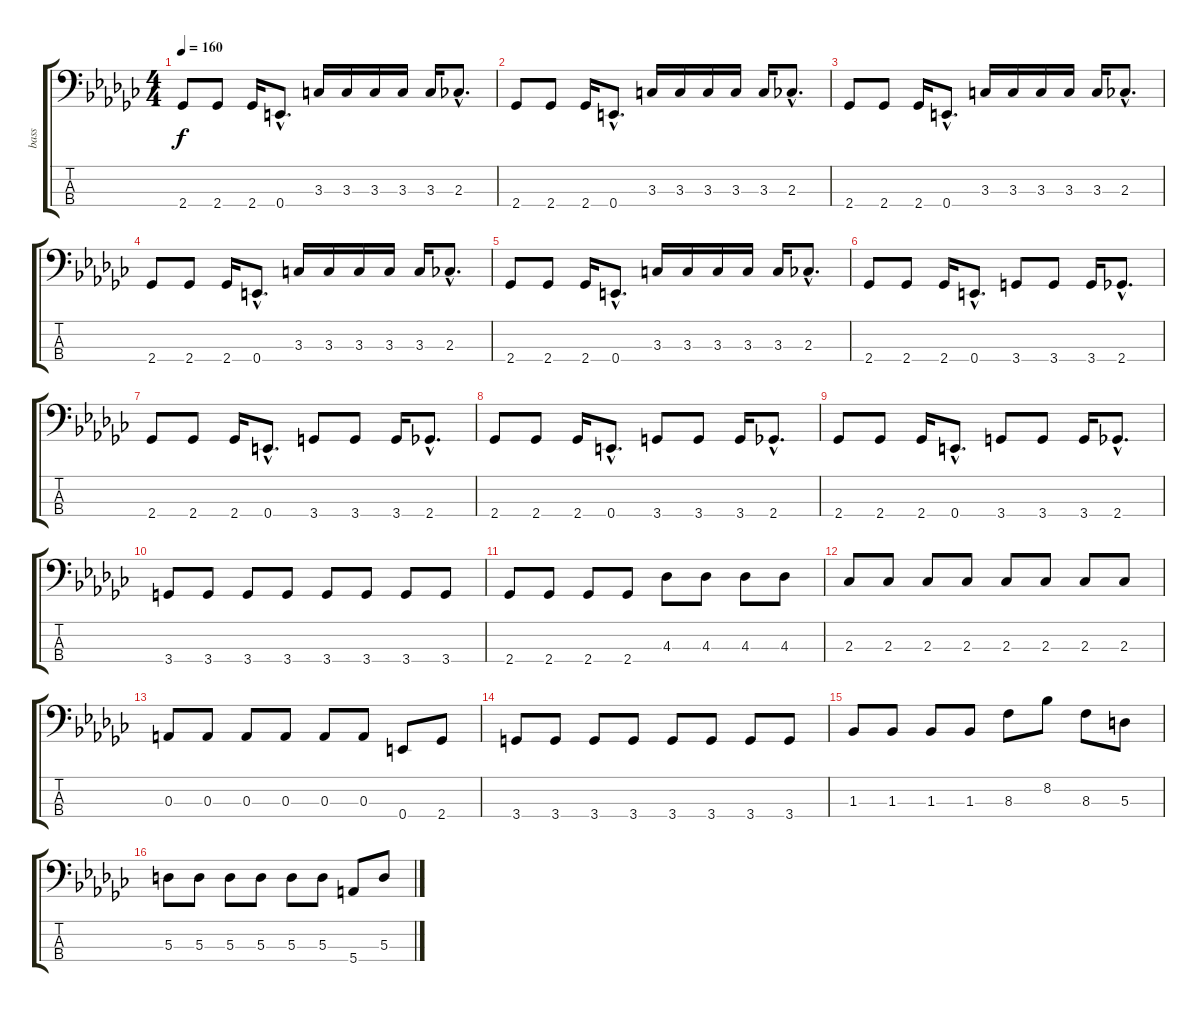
\track ("bass" "bass") {instrument synthbass2}
\staff {score tabs}
\tuning (G2 D2 A1 E1) {hide}
\ts (4 4)
\tempo 160
\clef f4
\ks gb
2.4.8{dy f} 2.4.8 2.4.16 0.4{hac}.8{d} 3.3.16 3.3.16 3.3.16 3.3.16 3.3.16 2.3{hac}.8{d} |
2.4.8 2.4.8 2.4.16 0.4{hac}.8{d} 3.3.16 3.3.16 3.3.16 3.3.16 3.3.16 2.3{hac}.8{d} |
2.4.8 2.4.8 2.4.16 0.4{hac}.8{d} 3.3.16 3.3.16 3.3.16 3.3.16 3.3.16 2.3{hac}.8{d} |
2.4.8 2.4.8 2.4.16 0.4{hac}.8{d} 3.3.16 3.3.16 3.3.16 3.3.16 3.3.16 2.3{hac}.8{d} |
2.4.8 2.4.8 2.4.16 0.4{hac}.8{d} 3.3.16 3.3.16 3.3.16 3.3.16 3.3.16 2.3{hac}.8{d} |
2.4.8 2.4.8 2.4.16 0.4{hac}.8{d} 3.4.8 3.4.8 3.4.16 2.4{hac}.8{d} |
2.4.8 2.4.8 2.4.16 0.4{hac}.8{d} 3.4.8 3.4.8 3.4.16 2.4{hac}.8{d} |
2.4.8 2.4.8 2.4.16 0.4{hac}.8{d} 3.4.8 3.4.8 3.4.16 2.4{hac}.8{d} |
2.4.8 2.4.8 2.4.16 0.4{hac}.8{d} 3.4.8 3.4.8 3.4.16 2.4{hac}.8{d} |
3.4.8 3.4.8 3.4.8 3.4.8 3.4.8 3.4.8 3.4.8 3.4.8 |
2.4.8 2.4.8 2.4.8 2.4.8 4.3.8 4.3.8 4.3.8 4.3.8 |
2.3.8 2.3.8 2.3.8 2.3.8 2.3.8 2.3.8 2.3.8 2.3.8 |
0.3.8 0.3.8 0.3.8 0.3.8 0.3.8 0.3.8 0.4.8 2.4.8 |
3.4.8 3.4.8 3.4.8 3.4.8 3.4.8 3.4.8 3.4.8 3.4.8 |
1.3.8 1.3.8 1.3.8 1.3.8 8.3.8 8.2.8 8.3.8 5.3.8 |
5.3.8 5.3.8 5.3.8 5.3.8 5.3.8 5.3.8 5.4.8 5.3.8
